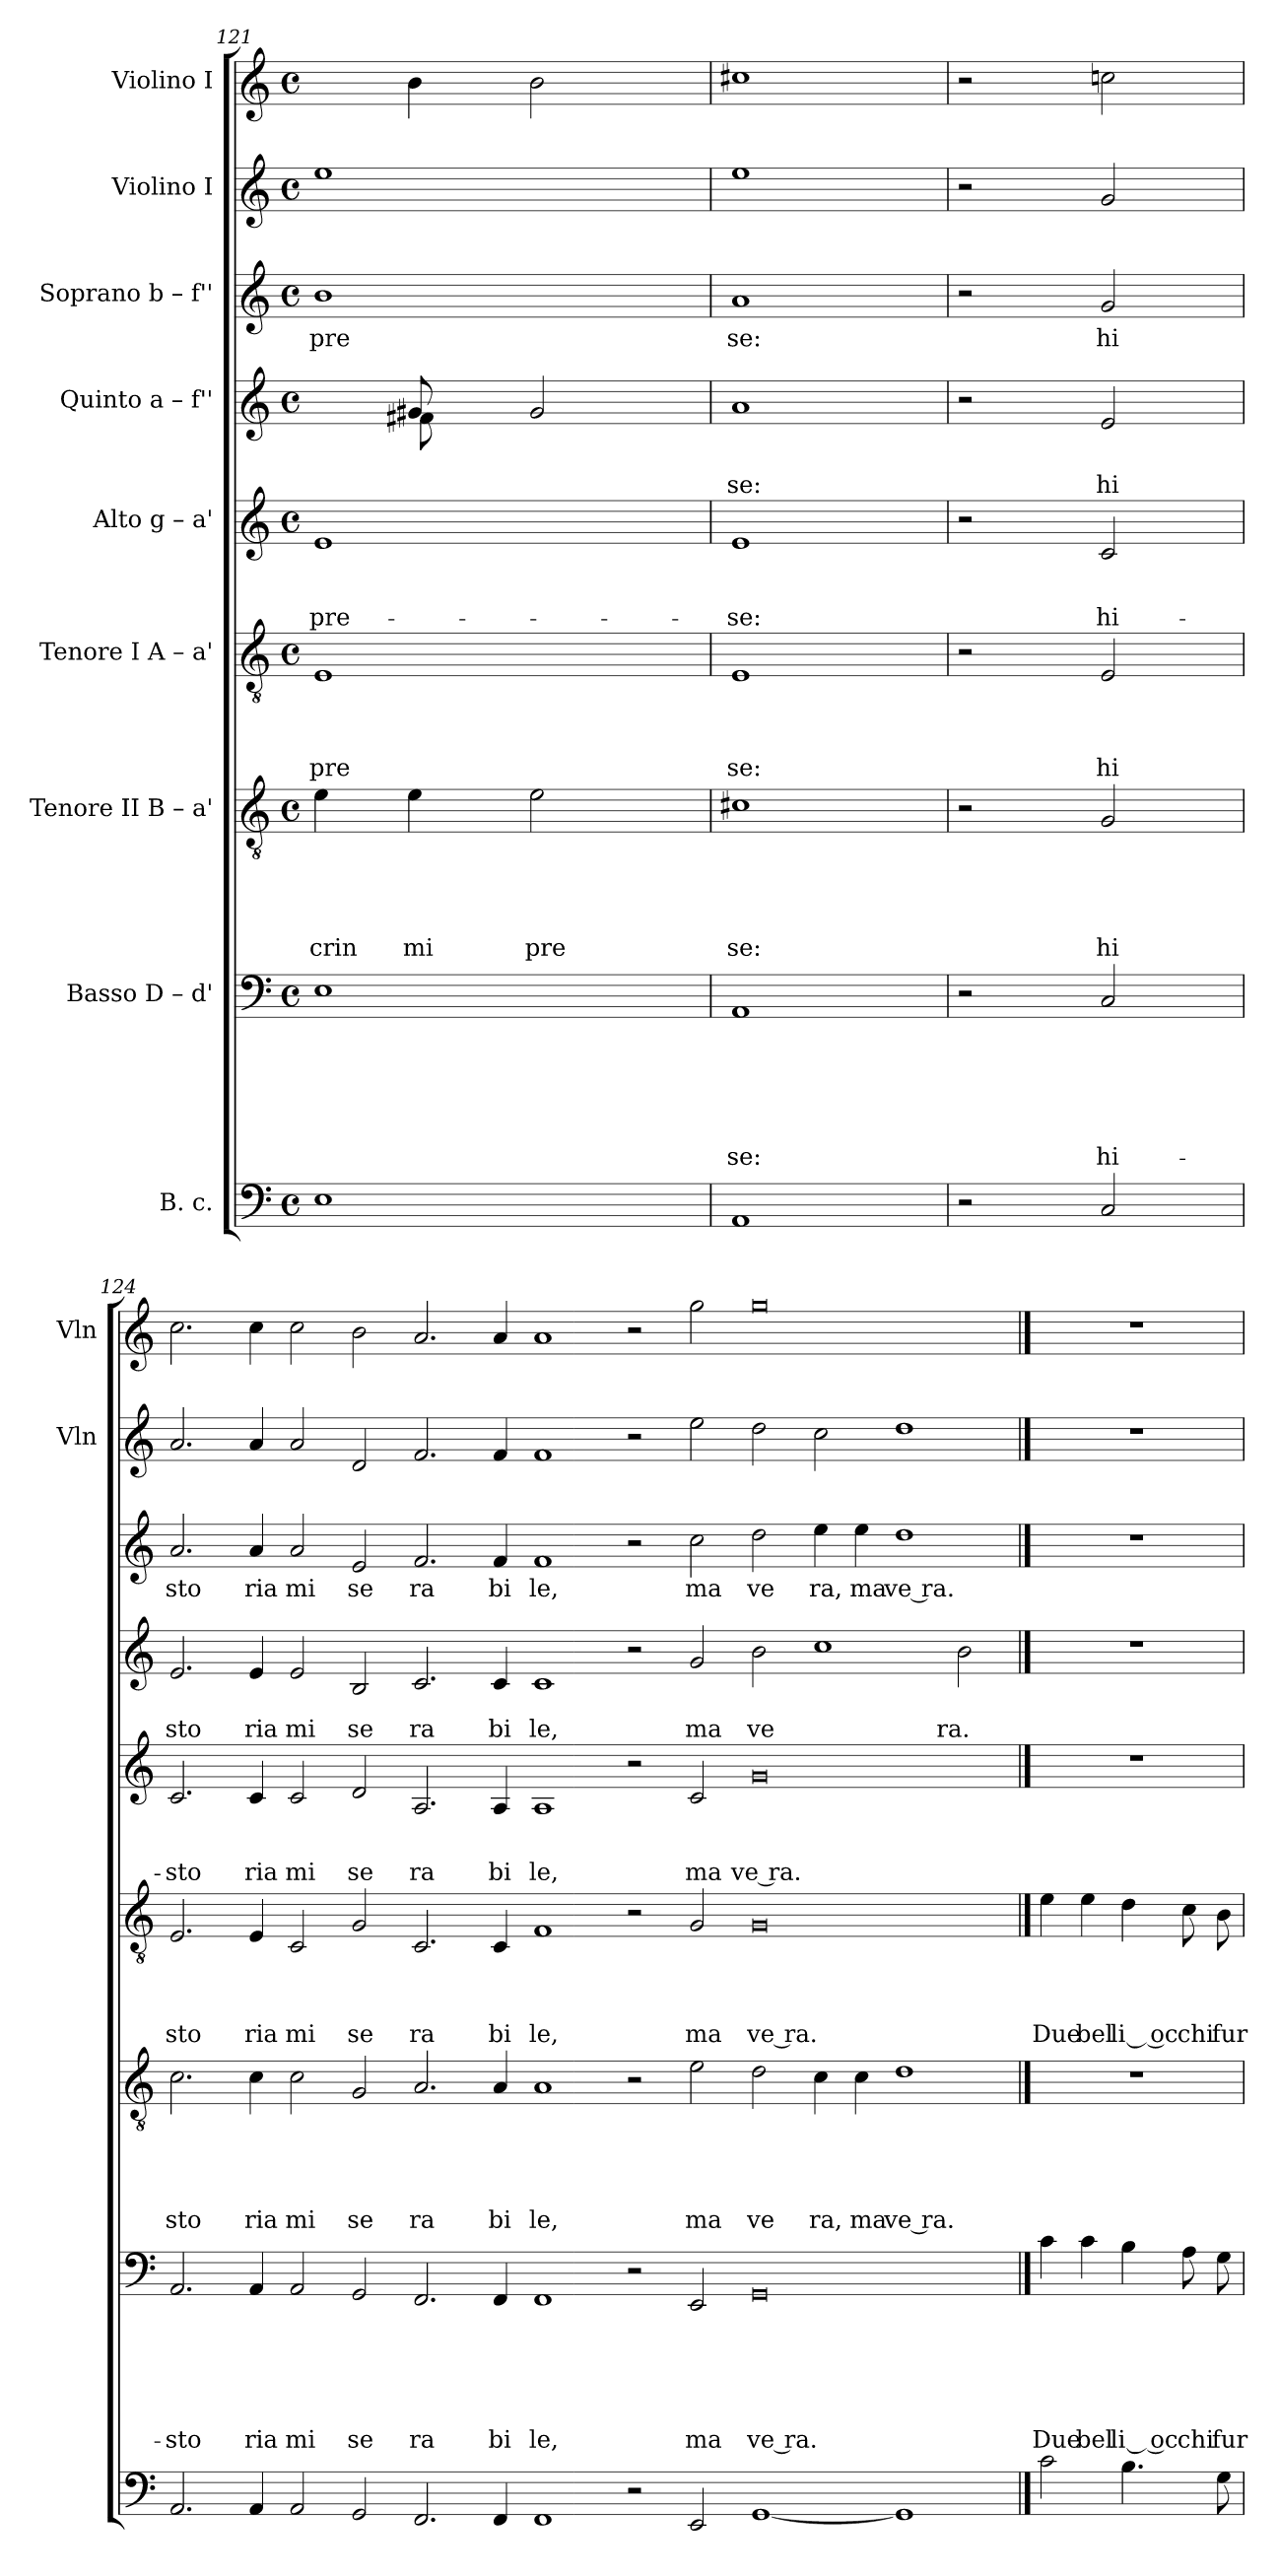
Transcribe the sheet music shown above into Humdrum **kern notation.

**kern	**kern	**text	**text	**text	**text	**text	**text	**kern	**text	**text	**text	**text	**text	**kern	**text	**text	**text	**text	**kern	**text	**text	**text	**kern	**text	**text	**kern	**text	**kern	**kern
*part9	*part8	*part8	*part8	*part8	*part8	*part8	*part8	*part7	*part7	*part7	*part7	*part7	*part7	*part6	*part6	*part6	*part6	*part6	*part5	*part5	*part5	*part5	*part4	*part4	*part4	*part3	*part3	*part2	*part1
*staff9	*staff8	*staff8	*staff8	*staff8	*staff8	*staff8	*staff8	*staff7	*staff7	*staff7	*staff7	*staff7	*staff7	*staff6	*staff6	*staff6	*staff6	*staff6	*staff5	*staff5	*staff5	*staff5	*staff4	*staff4	*staff4	*staff3	*staff3	*staff2	*staff1
*I"B. c.	*I"Basso D – d'	*	*	*	*	*	*	*I"Tenore II B – a'	*	*	*	*	*	*I"Tenore I A – a'	*	*	*	*	*I"Alto g – a'	*	*	*	*I"Quinto a – f''	*	*	*I"Soprano b – f''	*	*I"Violino I	*I"Violino I
*	*	*	*	*	*	*	*	*	*	*	*	*	*	*	*	*	*	*	*	*	*	*	*	*	*	*	*	*I'Vln	*I'Vln
*clefF4	*clefF4	*	*	*	*	*	*	*clefGv2	*	*	*	*	*	*clefGv2	*	*	*	*	*clefG2	*	*	*	*clefG2	*	*	*clefG2	*	*clefG2	*clefG2
*k[]	*k[]	*	*	*	*	*	*	*k[]	*	*	*	*	*	*k[]	*	*	*	*	*k[]	*	*	*	*k[]	*	*	*k[]	*	*k[]	*k[]
*C:	*C:	*	*	*	*	*	*	*C:	*	*	*	*	*	*C:	*	*	*	*	*C:	*	*	*	*C:	*	*	*C:	*	*C:	*C:
*M4/4	*M4/4	*	*	*	*	*	*	*M4/4	*	*	*	*	*	*M4/4	*	*	*	*	*M4/4	*	*	*	*M4/4	*	*	*M4/4	*	*M4/4	*M4/4
*met(c)	*met(c)	*	*	*	*	*	*	*met(c)	*	*	*	*	*	*met(c)	*	*	*	*	*met(c)	*	*	*	*met(c)	*	*	*met(c)	*	*met(c)	*met(c)
=121	=121	=121	=121	=121	=121	=121	=121	=121	=121	=121	=121	=121	=121	=121	=121	=121	=121	=121	=121	=121	=121	=121	=121	=121	=121	=121	=121	=121	=121
!	!	!	!	!	!	!	!	!	!	!	!	!	!LO:LY:b	!	!	!	!	!LO:LY:b	!	!	!	!LO:LY:b	!	!	!	!	!LO:LY:b	!	!
*	*	*	*	*	*	*	*	*	*	*	*	*	*	*	*	*	*	*	*	*	*	*	*^	*	*	*	*	*	*
1E	1E	.	.	.	.	.	.	4e\	.	.	.	.	crin	1E	.	.	.	pre	1e	.	.	pre-	4ryy	4ryy	.	.	1b	pre	1ee	4ryy
!	!	!	!	!	!	!	!	!	!	!	!	!	!LO:LY:b	!	!	!	!	!	!	!	!	!	!	!	!	!	!	!	!	!
.	.	.	.	.	.	.	.	4e\	.	.	.	.	mi	.	.	.	.	.	.	.	.	.	8g#X/	8f#X\	.	.	.	.	.	4b\
.	.	.	.	.	.	.	.	.	.	.	.	.	.	.	.	.	.	.	.	.	.	.	2ryy	8ryy	.	.	.	.	.	.
!	!	!	!	!	!	!	!	!	!	!	!	!	!LO:LY:b	!	!	!	!	!	!	!	!	!	!	!	!	!	!	!	!	!
.	.	.	.	.	.	.	.	2e\	.	.	.	.	pre	.	.	.	.	.	.	.	.	.	.	2g#/	.	.	.	.	.	2b\
.	.	.	.	.	.	.	.	.	.	.	.	.	.	.	.	.	.	.	.	.	.	.	8ryy	.	.	.	.	.	.	.
*	*	*	*	*	*	*	*	*	*	*	*	*	*	*	*	*	*	*	*	*	*	*	*v	*v	*	*	*	*	*	*
=122	=122	=122	=122	=122	=122	=122	=122	=122	=122	=122	=122	=122	=122	=122	=122	=122	=122	=122	=122	=122	=122	=122	=122	=122	=122	=122	=122	=122	=122
!	!	!	!	!	!	!	!LO:LY:b	!	!	!	!	!	!LO:LY:b	!	!	!	!	!LO:LY:b	!	!	!	!LO:LY:b	!	!	!LO:LY:b	!	!LO:LY:b	!	!
1AA	1AA	.	.	.	.	.	-se:	1c#X	.	.	.	.	se:	1E	.	.	.	se:	1e	.	.	-se:	1a	.	se:	1a	se:	1ee	1cc#X
=123	=123	=123	=123	=123	=123	=123	=123	=123	=123	=123	=123	=123	=123	=123	=123	=123	=123	=123	=123	=123	=123	=123	=123	=123	=123	=123	=123	=123	=123
2r	2r	.	.	.	.	.	.	2r	.	.	.	.	.	2r	.	.	.	.	2r	.	.	.	2r	.	.	2r	.	2r	2r
!	!	!	!	!	!	!	!LO:LY:b	!	!	!	!	!	!LO:LY:b	!	!	!	!	!LO:LY:b	!	!	!	!LO:LY:b	!	!	!LO:LY:b	!	!LO:LY:b	!	!
2C/	2C/	.	.	.	.	.	hi-	2G/	.	.	.	.	hi	2E/	.	.	.	hi	2c/	.	.	hi-	2e/	.	hi	2g/	hi	2g/	2ccn\
!!LO:LB:g=z
=124	=124	=124	=124	=124	=124	=124	=124	=124	=124	=124	=124	=124	=124	=124	=124	=124	=124	=124	=124	=124	=124	=124	=124	=124	=124	=124	=124	=124	=124
!	!	!	!	!	!	!	!LO:LY:b	!	!	!	!	!	!LO:LY:b	!	!	!	!	!LO:LY:b	!	!	!	!LO:LY:b	!	!	!LO:LY:b	!	!LO:LY:b	!	!
2.AA/	2.AA/	.	.	.	.	.	-sto	2.c\	.	.	.	.	sto	2.E/	.	.	.	sto	2.c/	.	.	-sto	2.e/	.	sto	2.a/	sto	2.a/	2.cc\
!	!	!	!	!	!	!	!LO:LY:b	!	!	!	!	!	!LO:LY:b	!	!	!	!	!LO:LY:b	!	!	!	!LO:LY:b	!	!	!LO:LY:b	!	!LO:LY:b	!	!
4AA/	4AA/	.	.	.	.	.	ria	4c\	.	.	.	.	ria	4E/	.	.	.	ria	4c/	.	.	ria	4e/	.	ria	4a/	ria	4a/	4cc\
!	!	!	!	!	!	!	!LO:LY:b	!	!	!	!	!	!LO:LY:b	!	!	!	!	!LO:LY:b	!	!	!	!LO:LY:b	!	!	!LO:LY:b	!	!LO:LY:b	!	!
2AA/	2AA/	.	.	.	.	.	mi	2c\	.	.	.	.	mi	2C/	.	.	.	mi	2c/	.	.	mi	2e/	.	mi	2a/	mi	2a/	2cc\
!	!	!	!	!	!	!	!LO:LY:b	!	!	!	!	!	!LO:LY:b	!	!	!	!	!LO:LY:b	!	!	!	!LO:LY:b	!	!	!LO:LY:b	!	!LO:LY:b	!	!
2GG/	2GG/	.	.	.	.	.	se	2G/	.	.	.	.	se	2G/	.	.	.	se	2d/	.	.	se	2B/	.	se	2e/	se	2d/	2b\
!	!	!	!	!	!	!	!LO:LY:b	!	!	!	!	!	!LO:LY:b	!	!	!	!	!LO:LY:b	!	!	!	!LO:LY:b	!	!	!LO:LY:b	!	!LO:LY:b	!	!
2.FF/	2.FF/	.	.	.	.	.	ra	2.A/	.	.	.	.	ra	2.C/	.	.	.	ra	2.A/	.	.	ra	2.c/	.	ra	2.f/	ra	2.f/	2.a/
!	!	!	!	!	!	!	!LO:LY:b	!	!	!	!	!	!LO:LY:b	!	!	!	!	!LO:LY:b	!	!	!	!LO:LY:b	!	!	!LO:LY:b	!	!LO:LY:b	!	!
4FF/	4FF/	.	.	.	.	.	bi	4A/	.	.	.	.	bi	4C/	.	.	.	bi	4A/	.	.	bi	4c/	.	bi	4f/	bi	4f/	4a/
!	!	!	!	!	!	!	!LO:LY:b	!	!	!	!	!	!LO:LY:b	!	!	!	!	!LO:LY:b	!	!	!	!LO:LY:b	!	!	!LO:LY:b	!	!LO:LY:b	!	!
1FF	1FF	.	.	.	.	.	le,	1A	.	.	.	.	le,	1F	.	.	.	le,	1A	.	.	le,	1c	.	le,	1f	le,	1f	1a
2r	2r	.	.	.	.	.	.	2r	.	.	.	.	.	2r	.	.	.	.	2r	.	.	.	2r	.	.	2r	.	2r	2r
!	!	!	!	!	!	!	!LO:LY:b	!	!	!	!	!	!LO:LY:b	!	!	!	!	!LO:LY:b	!	!	!	!LO:LY:b	!	!	!LO:LY:b	!	!LO:LY:b	!	!
2EE/	2EE/	.	.	.	.	.	ma	2e\	.	.	.	.	ma	2G/	.	.	.	ma	2c/	.	.	ma	2g/	.	ma	2cc\	ma	2ee\	2gg\
!	!	!	!	!	!	!	!LO:LY:b	!	!	!	!	!	!LO:LY:b	!	!	!	!	!LO:LY:b	!	!	!	!LO:LY:b	!	!	!LO:LY:b	!	!LO:LY:b	!	!
[<1GG	0GG	.	.	.	.	.	ve ra.	2d\	.	.	.	.	ve	0G	.	.	.	ve ra.	0g	.	.	ve ra.	2b\	.	ve	2dd\	ve	2dd\	0gg
!	!	!	!	!	!	!	!	!	!	!	!	!	!LO:LY:b	!	!	!	!	!	!	!	!	!	!	!	!	!	!LO:LY:b	!	!
.	.	.	.	.	.	.	.	4c\	.	.	.	.	ra,	.	.	.	.	.	.	.	.	.	1cc	.	.	4ee\	ra,	2cc\	.
!	!	!	!	!	!	!	!	!	!	!	!	!	!LO:LY:b	!	!	!	!	!	!	!	!	!	!	!	!	!	!LO:LY:b	!	!
.	.	.	.	.	.	.	.	4c\	.	.	.	.	ma	.	.	.	.	.	.	.	.	.	.	.	.	4ee\	ma	.	.
!	!	!	!	!	!	!	!	!	!	!	!	!	!LO:LY:b	!	!	!	!	!	!	!	!	!	!	!	!	!	!LO:LY:b	!	!
1GG]	.	.	.	.	.	.	.	1d	.	.	.	.	ve ra.	.	.	.	.	.	.	.	.	.	.	.	.	1dd	ve ra.	1dd	.
!	!	!	!	!	!	!	!	!	!	!	!	!	!	!	!	!	!	!	!	!	!	!	!	!	!LO:LY:b	!	!	!	!
.	.	.	.	.	.	.	.	.	.	.	.	.	.	.	.	.	.	.	.	.	.	.	2b\	.	ra.	.	.	.	.
!!LO:PB:g=z
==125	==125	==125	==125	==125	==125	==125	==125	==125	==125	==125	==125	==125	==125	==125	==125	==125	==125	==125	==125	==125	==125	==125	==125	==125	==125	==125	==125	==125	==125
!	!	!	!	!	!	!	!LO:LY:b	!	!	!	!	!	!	!	!	!	!	!LO:LY:b	!	!	!	!	!	!	!	!	!	!	!
2c\	4c\	.	.	.	.	.	Due	1r	.	.	.	.	.	4e\	.	.	.	Due	1r	.	.	.	1r	.	.	1r	.	1r	1r
!	!	!	!	!	!	!	!LO:LY:b	!	!	!	!	!	!	!	!	!	!	!LO:LY:b	!	!	!	!	!	!	!	!	!	!	!
.	4c\	.	.	.	.	.	bel	.	.	.	.	.	.	4e\	.	.	.	bel	.	.	.	.	.	.	.	.	.	.	.
!	!	!	!	!	!	!	!LO:LY:b:rj	!	!	!	!	!	!	!	!	!	!	!LO:LY:b:rj	!	!	!	!	!	!	!	!	!	!	!
4.B\	4B\	.	.	.	.	.	li‿ oc	.	.	.	.	.	.	4d\	.	.	.	li‿ oc	.	.	.	.	.	.	.	.	.	.	.
!	!	!	!	!	!	!	!LO:LY:b	!	!	!	!	!	!	!	!	!	!	!LO:LY:b	!	!	!	!	!	!	!	!	!	!	!
.	8A\	.	.	.	.	.	chi	.	.	.	.	.	.	8c\	.	.	.	chi	.	.	.	.	.	.	.	.	.	.	.
!	!	!	!	!	!	!	!LO:LY:b	!	!	!	!	!	!	!	!	!	!	!LO:LY:b	!	!	!	!	!	!	!	!	!	!	!
8G\	8G\	.	.	.	.	.	fur	.	.	.	.	.	.	8B\	.	.	.	fur	.	.	.	.	.	.	.	.	.	.	.
=	=	=	=	=	=	=	=	=	=	=	=	=	=	=	=	=	=	=	=	=	=	=	=	=	=	=	=	=	=
*-	*-	*-	*-	*-	*-	*-	*-	*-	*-	*-	*-	*-	*-	*-	*-	*-	*-	*-	*-	*-	*-	*-	*-	*-	*-	*-	*-	*-	*-
